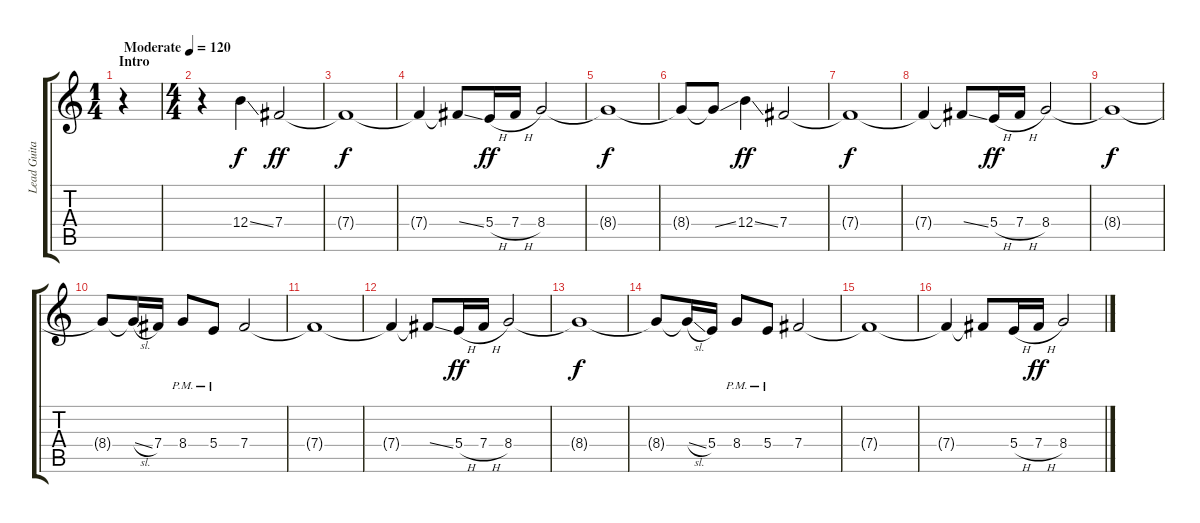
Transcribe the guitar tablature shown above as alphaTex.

\track ("Lead Guitar Delay Repeats (Ignore Me)" "Lead Guita") {instrument overdrivenguitar}
\staff {score tabs}
\tuning (Db4 Ab3 E3 B2 Gb2 Db2) {hide}
\ts (1 4)
\section ("" "Intro")
\tempo (120 "Moderate")
\clef g2
\ks c
r.4{dy f instrument overdrivenguitar} |
\ts (4 4)
r.4 12.4{ss}.4 7.4.2{dy ff} |
7.4{t}.1{dy f} |
7.4{t}.4 7.4{ss t}.8 5.4{h}.16{dy ff} 7.4{h}.16 8.4.2 |
8.4{t}.1{dy f} |
8.4{t}.8 8.4{ss t}.8 12.4{ss}.4{dy ff} 7.4.2 |
7.4{t}.1{dy f} |
7.4{t}.4 7.4{ss t}.8 5.4{h}.16{dy ff} 7.4{h}.16 8.4.2 |
8.4{t}.1{dy f} |
8.4{t}.8 8.4{sl t}.16 7.4.16 8.4{pm}.8 5.4{pm}.8 7.4.2 |
7.4{t}.1 |
7.4{t}.4 7.4{ss t}.8 5.4{h}.16{dy ff} 7.4{h}.16 8.4.2 |
8.4{t}.1{dy f} |
8.4{t}.8 8.4{sl t}.16 5.4.16 8.4{pm}.8 5.4{pm}.8 7.4.2 |
7.4{t}.1 |
7.4{t}.4 7.4{t}.8 5.4{h}.16 7.4{h}.16{dy ff} 8.4.2
